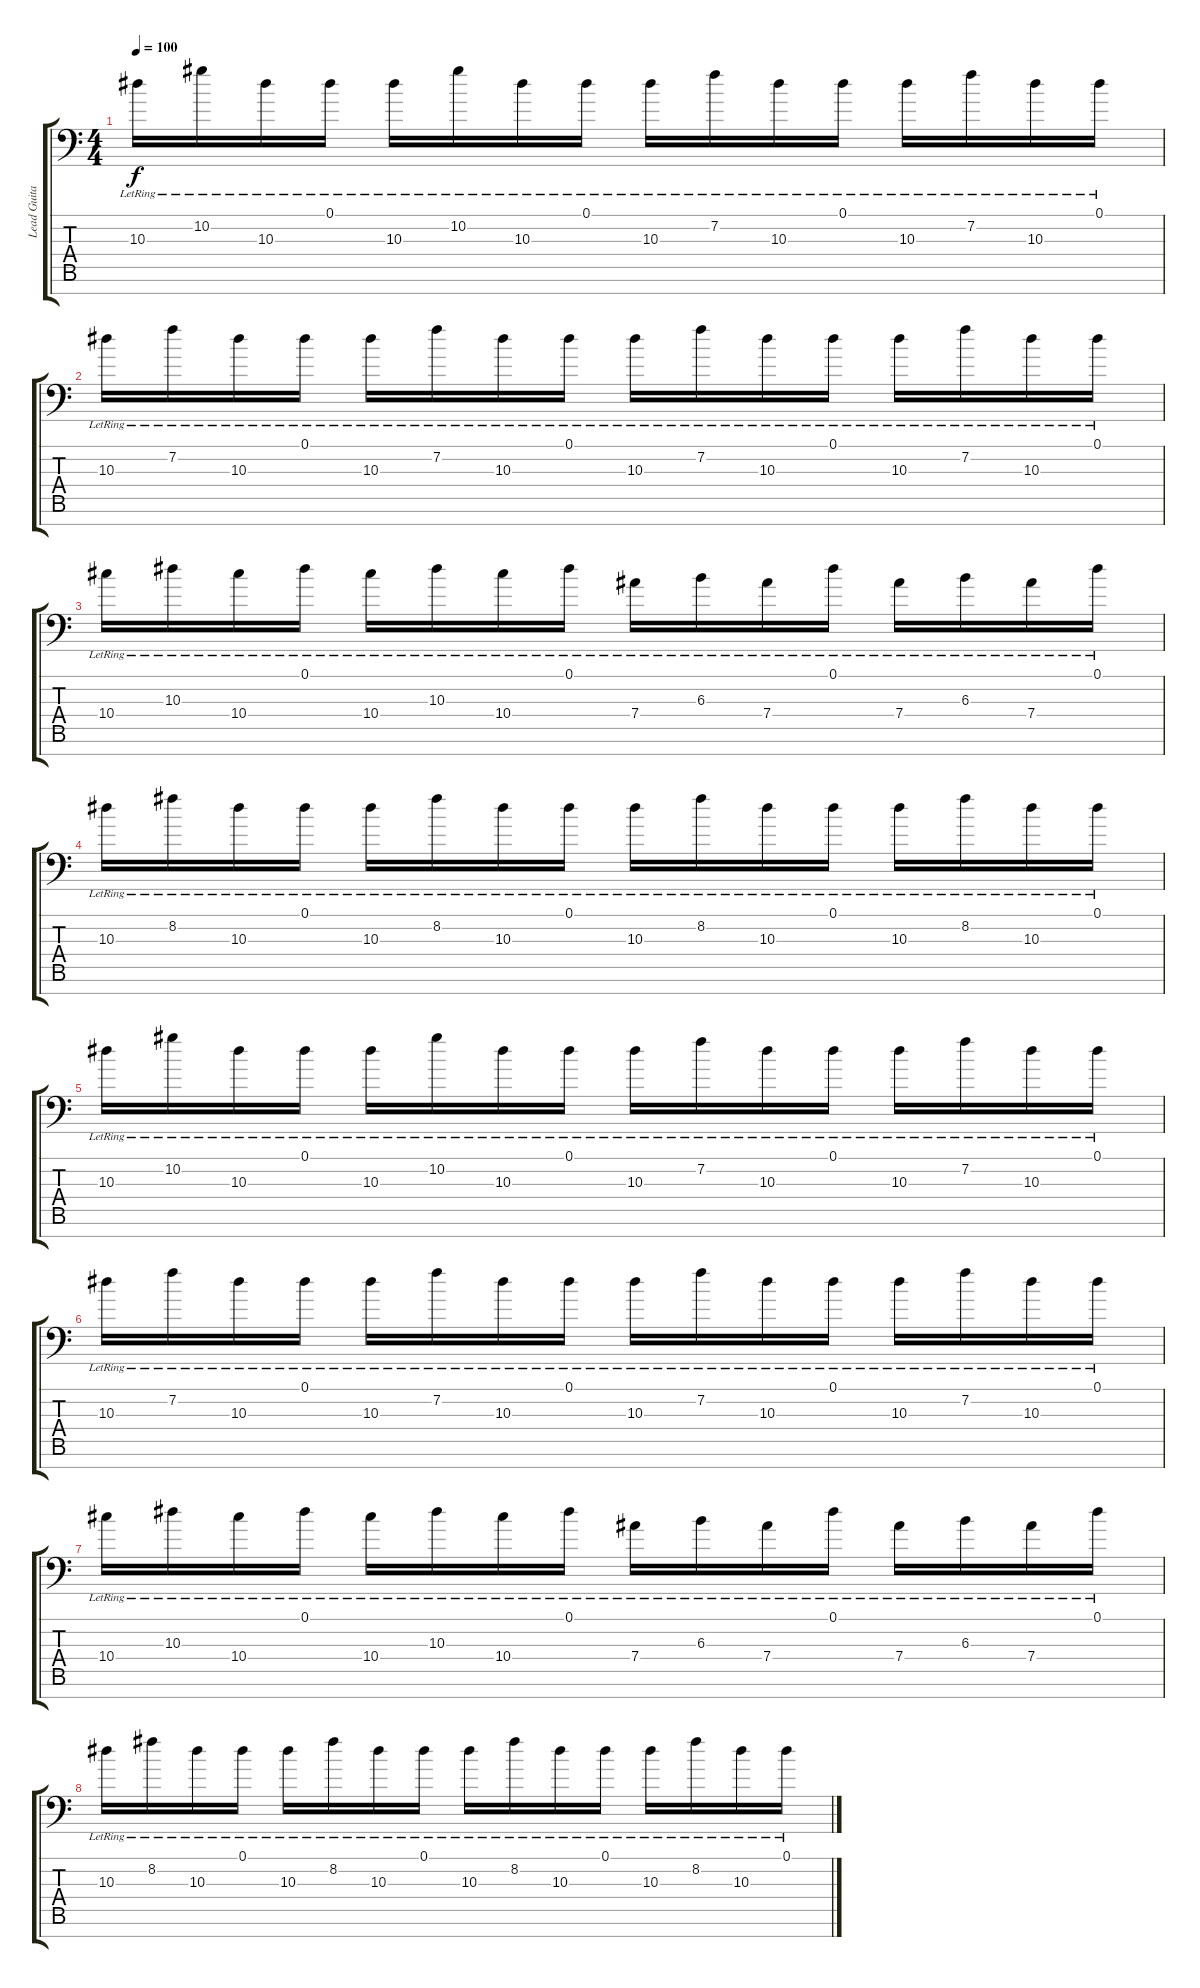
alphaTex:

\track ("Lead Guitar" "Lead Guita") {instrument electricguitarclean}
\staff {score tabs}
\tuning (Eb4 Bb3 F3 Eb3 Bb2 F2 Bb1) {hide}
\ts (4 4)
\tempo 100
\clef f4
\ks c
10.3{lr}.16{dy f} 10.2{lr}.16 10.3{lr}.16 0.1{lr}.16 10.3{lr}.16 10.2{lr}.16 10.3{lr}.16 0.1{lr}.16 10.3{lr}.16 7.2{lr}.16 10.3{lr}.16 0.1{lr}.16 10.3{lr}.16 7.2{lr}.16 10.3{lr}.16 0.1{lr}.16 |
10.3{lr}.16 7.2{lr}.16 10.3{lr}.16 0.1{lr}.16 10.3{lr}.16 7.2{lr}.16 10.3{lr}.16 0.1{lr}.16 10.3{lr}.16 7.2{lr}.16 10.3{lr}.16 0.1{lr}.16 10.3{lr}.16 7.2{lr}.16 10.3{lr}.16 0.1{lr}.16 |
10.4{lr}.16 10.3{lr}.16 10.4{lr}.16 0.1{lr}.16 10.4{lr}.16 10.3{lr}.16 10.4{lr}.16 0.1{lr}.16 7.4{lr}.16 6.3{lr}.16 7.4{lr}.16 0.1{lr}.16 7.4{lr}.16 6.3{lr}.16 7.4{lr}.16 0.1{lr}.16 |
10.3{lr}.16 8.2{lr}.16 10.3{lr}.16 0.1{lr}.16 10.3{lr}.16 8.2{lr}.16 10.3{lr}.16 0.1{lr}.16 10.3{lr}.16 8.2{lr}.16 10.3{lr}.16 0.1{lr}.16 10.3{lr}.16 8.2{lr}.16 10.3{lr}.16 0.1{lr}.16 |
10.3{lr}.16 10.2{lr}.16 10.3{lr}.16 0.1{lr}.16 10.3{lr}.16 10.2{lr}.16 10.3{lr}.16 0.1{lr}.16 10.3{lr}.16 7.2{lr}.16 10.3{lr}.16 0.1{lr}.16 10.3{lr}.16 7.2{lr}.16 10.3{lr}.16 0.1{lr}.16 |
10.3{lr}.16 7.2{lr}.16 10.3{lr}.16 0.1{lr}.16 10.3{lr}.16 7.2{lr}.16 10.3{lr}.16 0.1{lr}.16 10.3{lr}.16 7.2{lr}.16 10.3{lr}.16 0.1{lr}.16 10.3{lr}.16 7.2{lr}.16 10.3{lr}.16 0.1{lr}.16 |
10.4{lr}.16 10.3{lr}.16 10.4{lr}.16 0.1{lr}.16 10.4{lr}.16 10.3{lr}.16 10.4{lr}.16 0.1{lr}.16 7.4{lr}.16 6.3{lr}.16 7.4{lr}.16 0.1{lr}.16 7.4{lr}.16 6.3{lr}.16 7.4{lr}.16 0.1{lr}.16 |
10.3{lr}.16 8.2{lr}.16 10.3{lr}.16 0.1{lr}.16 10.3{lr}.16 8.2{lr}.16 10.3{lr}.16 0.1{lr}.16 10.3{lr}.16 8.2{lr}.16 10.3{lr}.16 0.1{lr}.16 10.3{lr}.16 8.2{lr}.16 10.3{lr}.16 0.1{lr}.16
